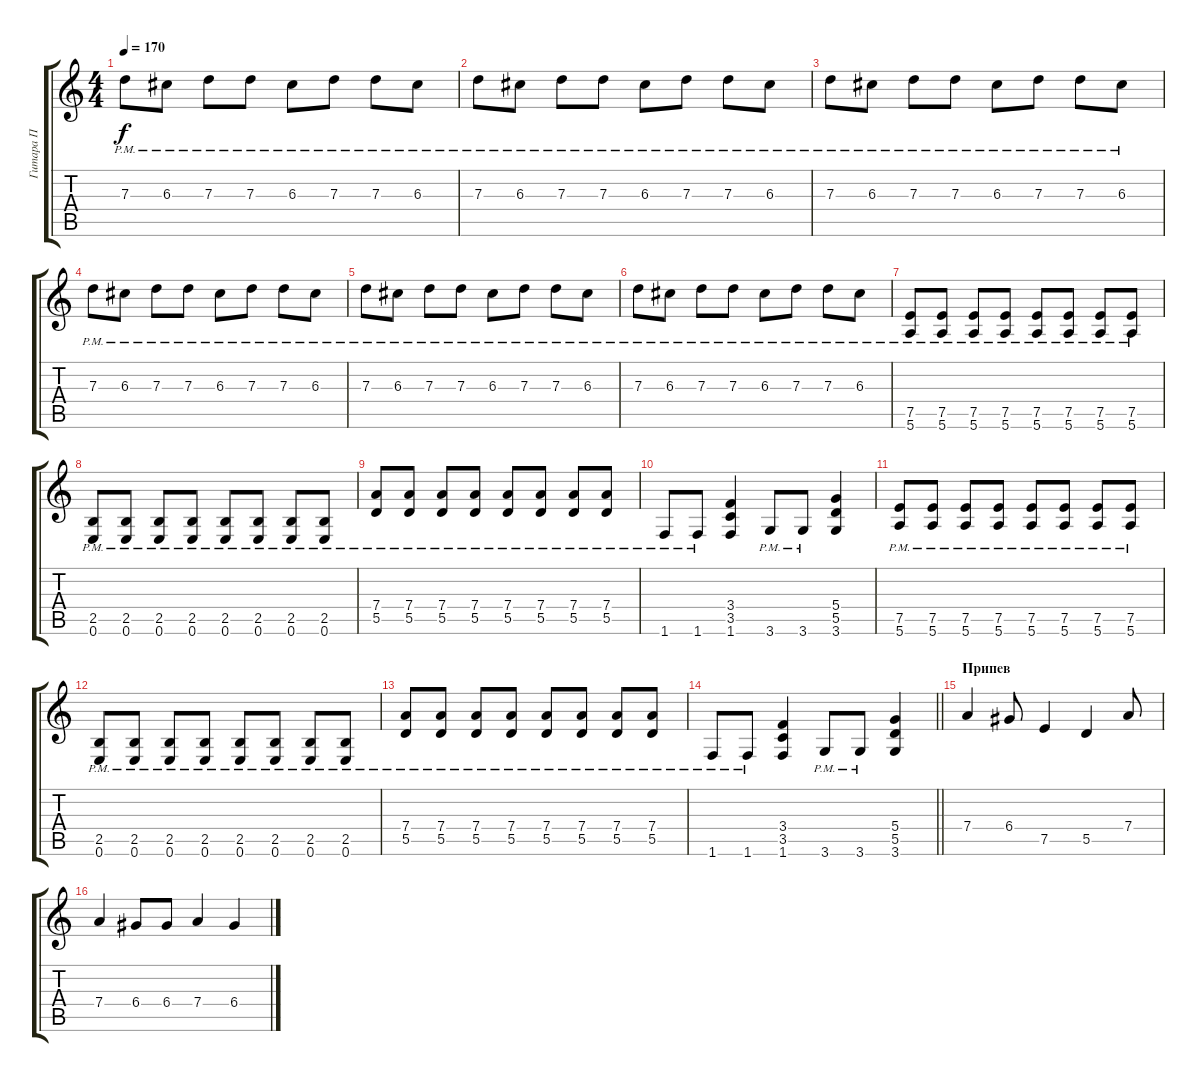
\track ("Гитара П" "Гитара П") {instrument overdrivenguitar}
\staff {score tabs}
\tuning (E4 B3 G3 D3 A2 E2) {hide}
\ts (4 4)
\tempo 170
\clef g2
\ks c
7.3{pm}.8{dy f} 6.3{pm}.8 7.3{pm}.8 7.3{pm}.8 6.3{pm}.8 7.3{pm}.8 7.3{pm}.8 6.3{pm}.8 |
7.3{pm}.8 6.3{pm}.8 7.3{pm}.8 7.3{pm}.8 6.3{pm}.8 7.3{pm}.8 7.3{pm}.8 6.3{pm}.8 |
7.3{pm}.8 6.3{pm}.8 7.3{pm}.8 7.3{pm}.8 6.3{pm}.8 7.3{pm}.8 7.3{pm}.8 6.3{pm}.8 |
7.3{pm}.8 6.3{pm}.8 7.3{pm}.8 7.3{pm}.8 6.3{pm}.8 7.3{pm}.8 7.3{pm}.8 6.3{pm}.8 |
7.3{pm}.8 6.3{pm}.8 7.3{pm}.8 7.3{pm}.8 6.3{pm}.8 7.3{pm}.8 7.3{pm}.8 6.3{pm}.8 |
7.3{pm}.8 6.3{pm}.8 7.3{pm}.8 7.3{pm}.8 6.3{pm}.8 7.3{pm}.8 7.3{pm}.8 6.3{pm}.8 |
(7.5{pm} 5.6{pm}).8 (7.5{pm} 5.6{pm}).8 (7.5{pm} 5.6{pm}).8 (7.5{pm} 5.6{pm}).8 (7.5{pm} 5.6{pm}).8 (7.5{pm} 5.6{pm}).8 (7.5{pm} 5.6{pm}).8 (7.5{pm} 5.6{pm}).8 |
(2.5{pm} 0.6{pm}).8 (2.5{pm} 0.6{pm}).8 (2.5{pm} 0.6{pm}).8 (2.5{pm} 0.6{pm}).8 (2.5{pm} 0.6{pm}).8 (2.5{pm} 0.6{pm}).8 (2.5{pm} 0.6{pm}).8 (2.5{pm} 0.6{pm}).8 |
(7.4{pm} 5.5{pm}).8 (7.4{pm} 5.5{pm}).8 (7.4{pm} 5.5{pm}).8 (7.4{pm} 5.5{pm}).8 (7.4{pm} 5.5{pm}).8 (7.4{pm} 5.5{pm}).8 (7.4{pm} 5.5{pm}).8 (7.4{pm} 5.5{pm}).8 |
1.6{pm}.8 1.6{pm}.8 (3.4 3.5 1.6).4 3.6{pm}.8 3.6{pm}.8 (5.4 5.5 3.6).4 |
(7.5{pm} 5.6{pm}).8 (7.5{pm} 5.6{pm}).8 (7.5{pm} 5.6{pm}).8 (7.5{pm} 5.6{pm}).8 (7.5{pm} 5.6{pm}).8 (7.5{pm} 5.6{pm}).8 (7.5{pm} 5.6{pm}).8 (7.5{pm} 5.6{pm}).8 |
(2.5{pm} 0.6{pm}).8 (2.5{pm} 0.6{pm}).8 (2.5{pm} 0.6{pm}).8 (2.5{pm} 0.6{pm}).8 (2.5{pm} 0.6{pm}).8 (2.5{pm} 0.6{pm}).8 (2.5{pm} 0.6{pm}).8 (2.5{pm} 0.6{pm}).8 |
(7.4{pm} 5.5{pm}).8 (7.4{pm} 5.5{pm}).8 (7.4{pm} 5.5{pm}).8 (7.4{pm} 5.5{pm}).8 (7.4{pm} 5.5{pm}).8 (7.4{pm} 5.5{pm}).8 (7.4{pm} 5.5{pm}).8 (7.4{pm} 5.5{pm}).8 |
\barLineRight lightlight
1.6{pm}.8 1.6{pm}.8 (3.4 3.5 1.6).4 3.6{pm}.8 3.6{pm}.8 (5.4 5.5 3.6).4 |
\section ("" "Припев")
7.4.4 6.4.8 7.5.4 5.5.4 7.4.8 |
7.4.4 6.4.8 6.4.8 7.4.4 6.4.4
